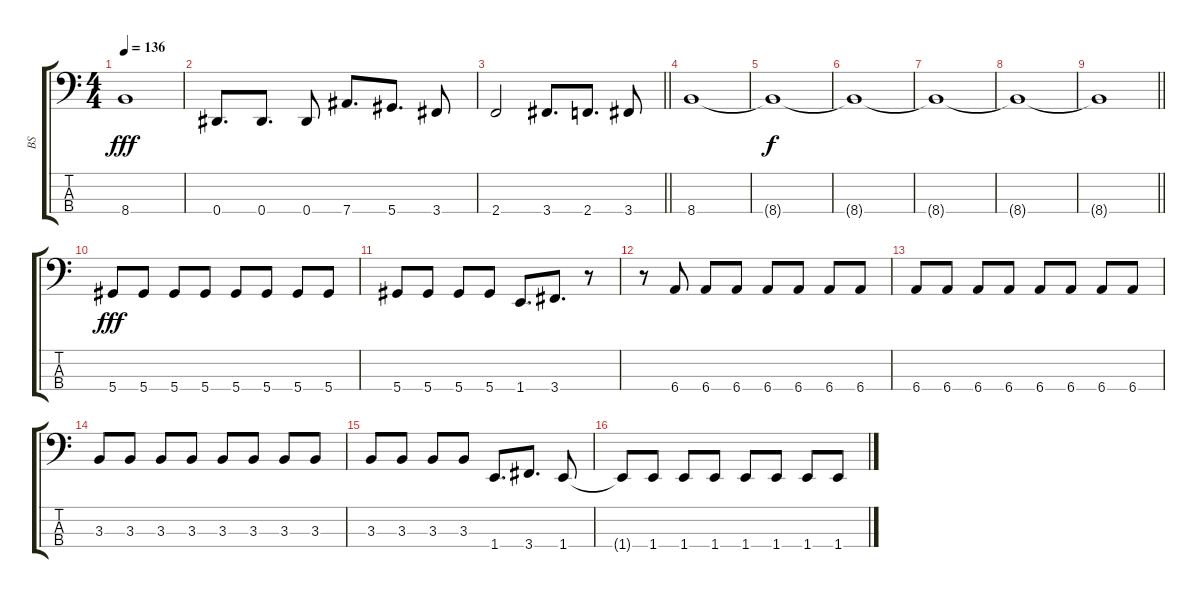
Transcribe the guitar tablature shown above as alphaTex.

\track ("BS" "BS") {instrument electricbasspick}
\staff {score tabs}
\tuning (Gb2 Db2 Ab1 Eb1) {hide}
\ts (4 4)
\tempo 136
\clef f4
\ks c
8.4.1{dy fff} |
0.4.8{d} 0.4.8{d} 0.4.8 7.4.8{d} 5.4.8{d} 3.4.8 |
\barLineRight lightlight
2.4.2 3.4.8{d} 2.4.8{d} 3.4.8 |
\section ("" "")
8.4.1 |
8.4{t}.1{dy f} |
8.4{t}.1 |
8.4{t}.1 |
8.4{t}.1 |
\barLineRight lightlight
8.4{t}.1 |
\section ("" "")
5.4.8{dy fff} 5.4.8 5.4.8 5.4.8 5.4.8 5.4.8 5.4.8 5.4.8 |
5.4.8 5.4.8 5.4.8 5.4.8 1.4.8{d} 3.4.8{d} r.8 |
r.8 6.4.8 6.4.8 6.4.8 6.4.8 6.4.8 6.4.8 6.4.8 |
6.4.8 6.4.8 6.4.8 6.4.8 6.4.8 6.4.8 6.4.8 6.4.8 |
3.3.8 3.3.8 3.3.8 3.3.8 3.3.8 3.3.8 3.3.8 3.3.8 |
3.3.8 3.3.8 3.3.8 3.3.8 1.4.8{d} 3.4.8{d} 1.4.8 |
1.4{t}.8 1.4.8 1.4.8 1.4.8 1.4.8 1.4.8 1.4.8 1.4.8
